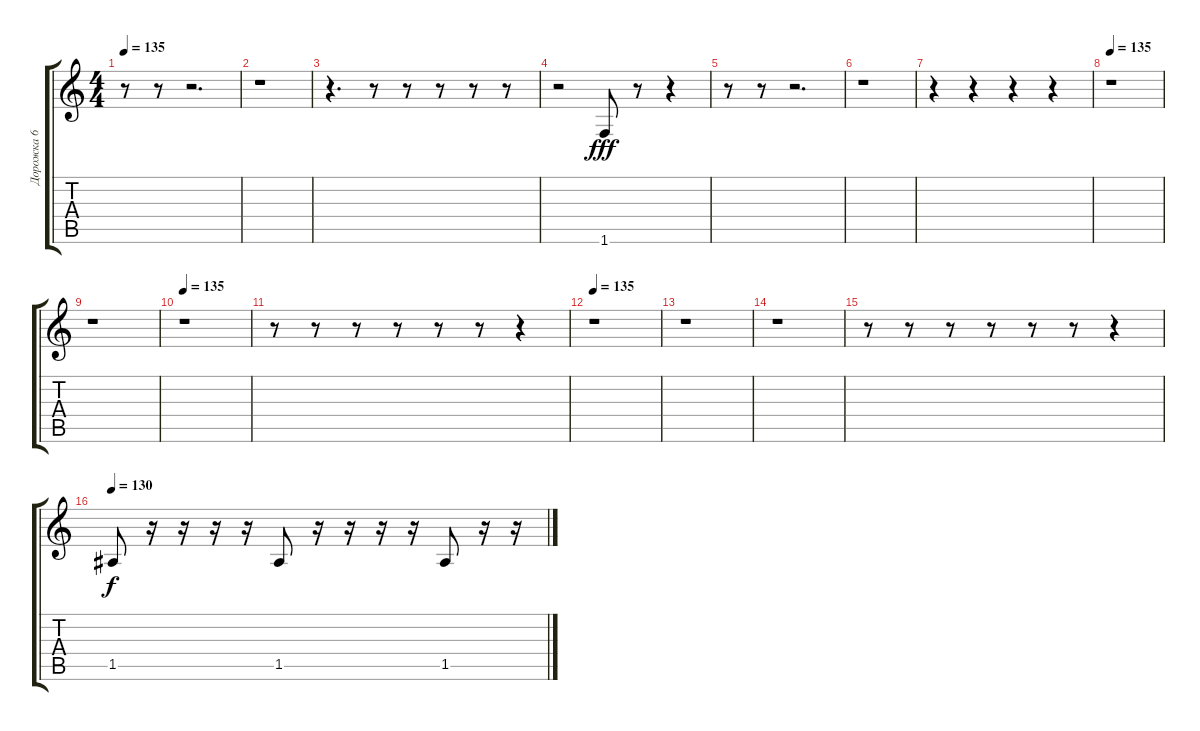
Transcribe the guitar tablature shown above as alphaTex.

\track ("Дорожка 6" "Дорожка 6") {instrument electricbassfinger}
\staff {score tabs}
\tuning (E4 B3 G3 D3 A2 E2) {hide}
\ts (4 4)
\tempo 135
\clef g2
\ks c
r.8{dy fff} r.8 r.2{d} |
r.1 |
r.4{d} r.8 r.8 r.8 r.8 r.8 |
r.2 1.6.8 r.8 r.4 |
r.8 r.8 r.2{d} |
r.1 |
r.4 r.4 r.4 r.4 |
\tempo 135
r.1 |
r.1{instrument distortionguitar} |
\tempo 135
r.1 |
r.8 r.8 r.8 r.8 r.8 r.8 r.4 |
\tempo 135
r.1 |
r.1{instrument distortionguitar} |
r.1 |
r.8 r.8 r.8 r.8 r.8 r.8 r.4 |
\tempo 130
1.5.8{dy f instrument electricbassfinger} r.16 r.16 r.16 r.16 1.5.8 r.16 r.16 r.16 r.16 1.5.8 r.16 r.16
